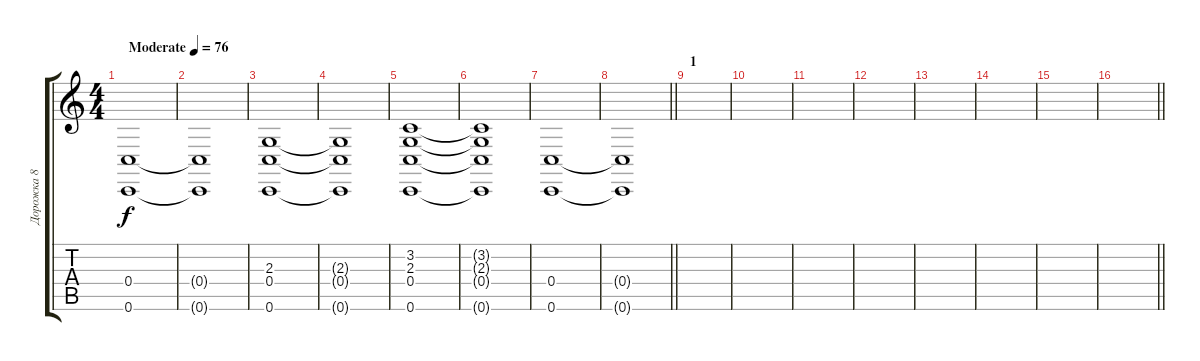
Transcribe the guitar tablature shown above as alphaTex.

\track ("Дорожка 8" "Дорожка 8") {instrument lead3calliope}
\staff {score tabs}
\tuning (D4 A3 F3 C3 G2 C2) {hide}
\ts (4 4)
\tempo (76 "Moderate")
\clef g2
\ks c
(0.4 0.6).1{dy f instrument lead3calliope} |
(0.4{t} 0.6{t}).1 |
(2.3 0.4 0.6).1 |
(2.3{t} 0.4{t} 0.6{t}).1 |
(3.2 2.3 0.4 0.6).1 |
(3.2{t} 2.3{t} 0.4{t} 0.6{t}).1 |
(0.4 0.6).1 |
\barLineRight lightlight
(0.4{t} 0.6{t}).1 |
\section ("" "1")
|
|
|
|
|
|
|
\barLineRight lightlight
